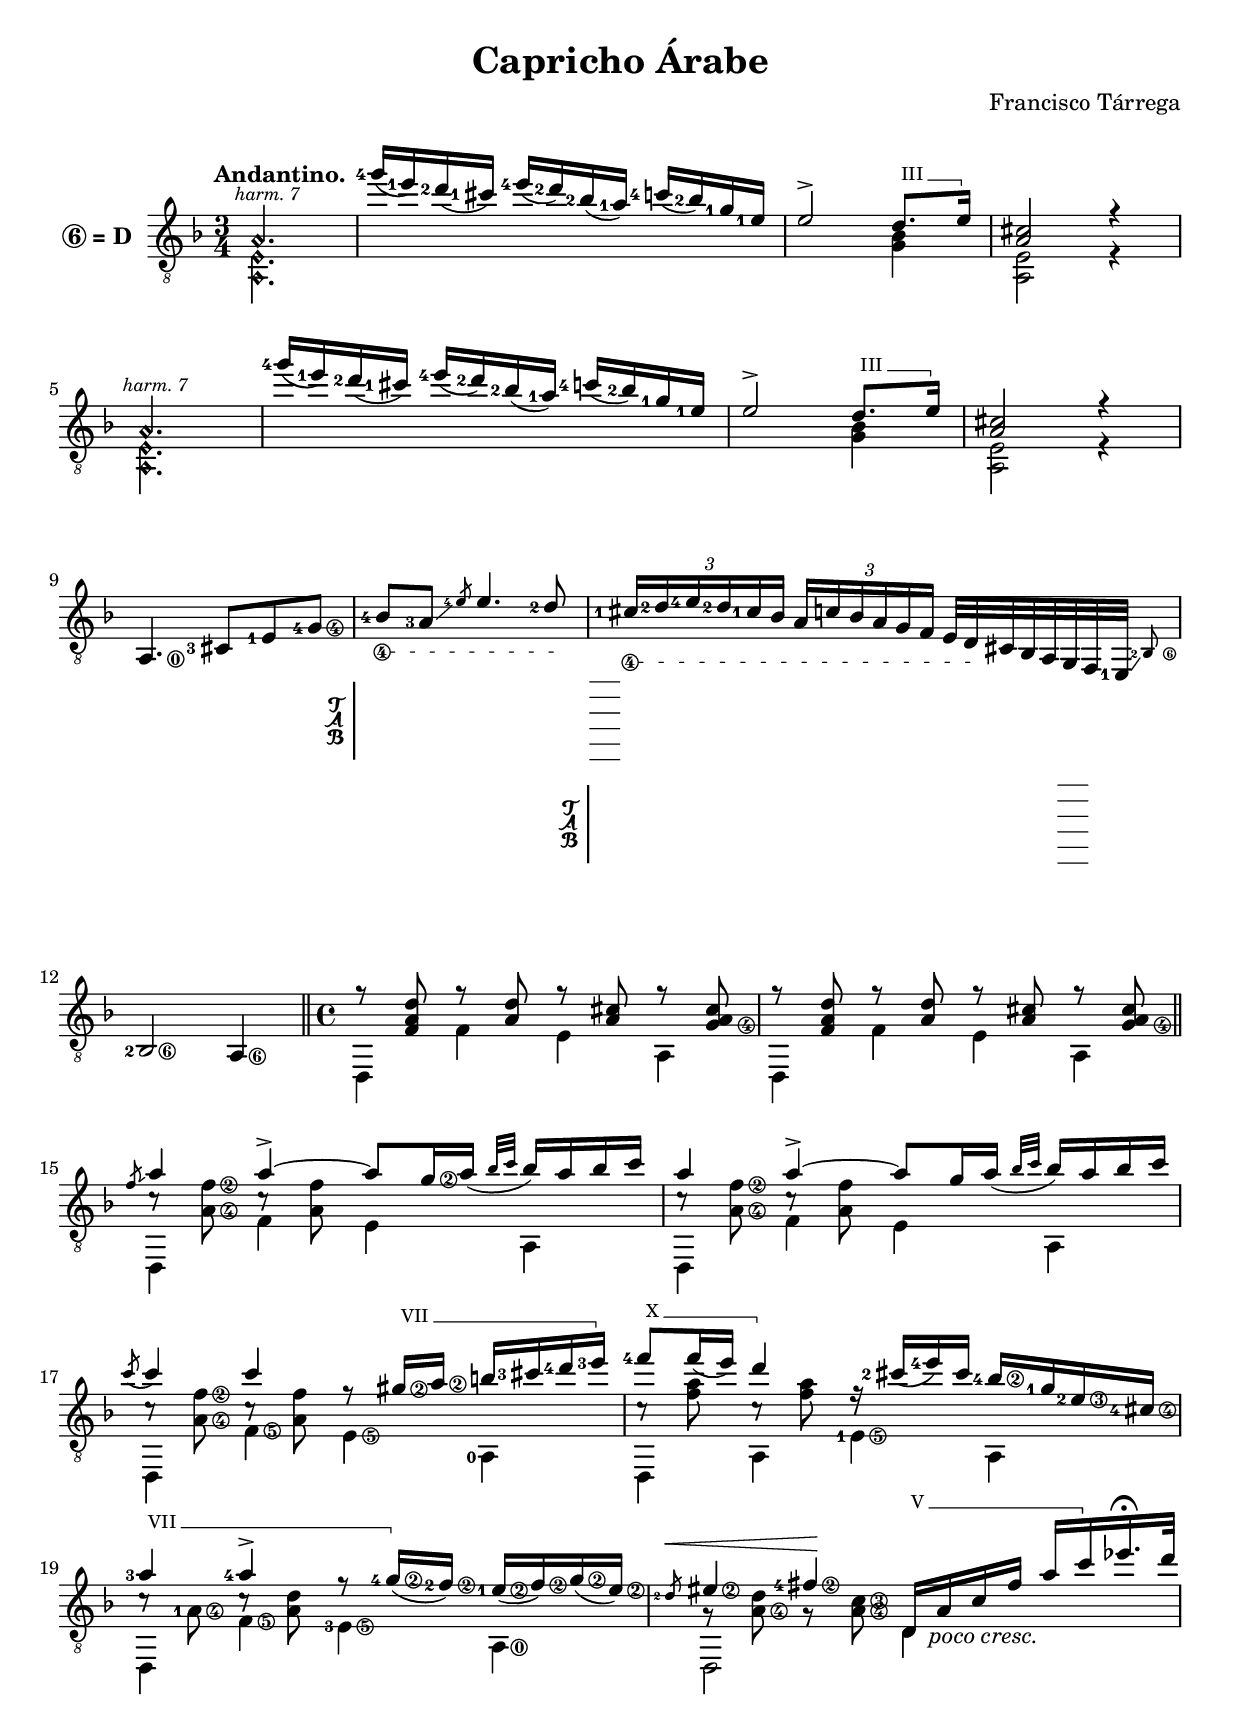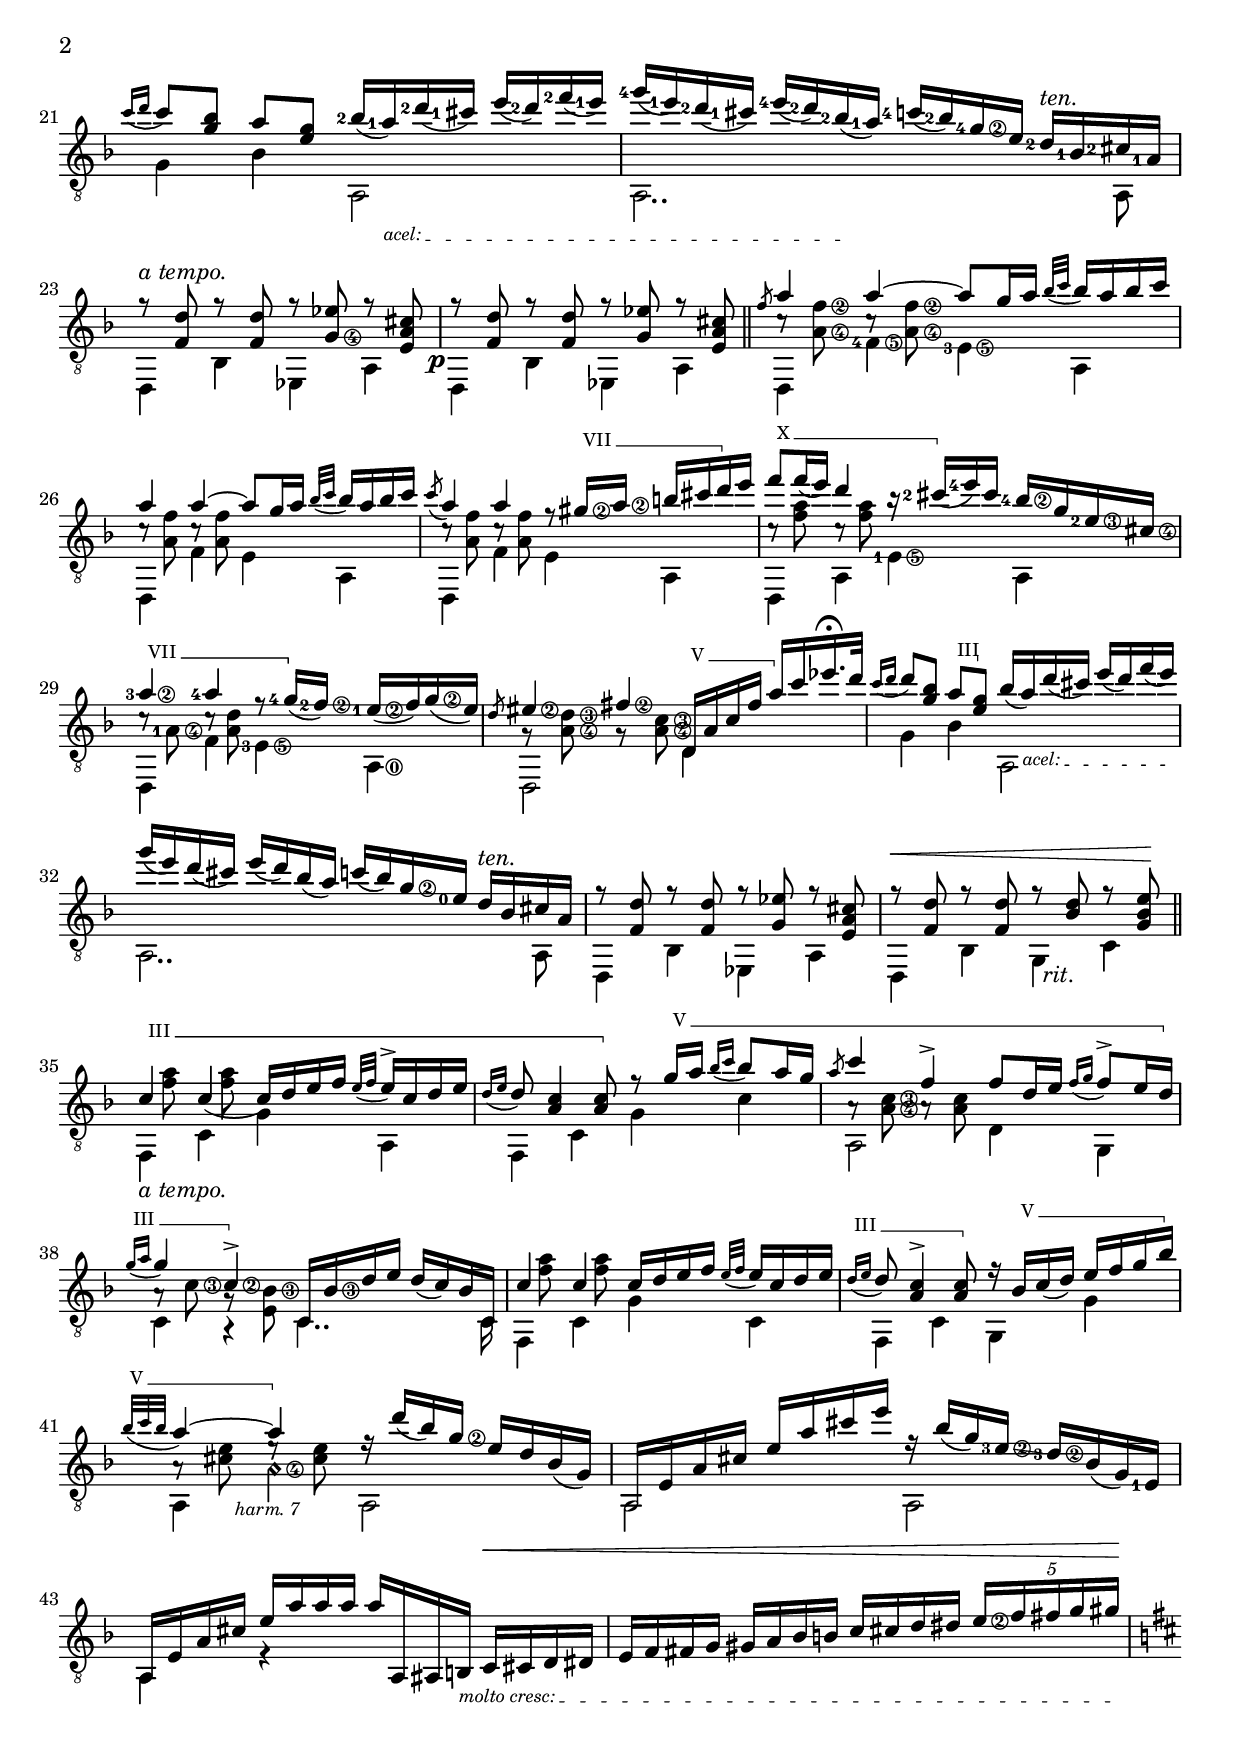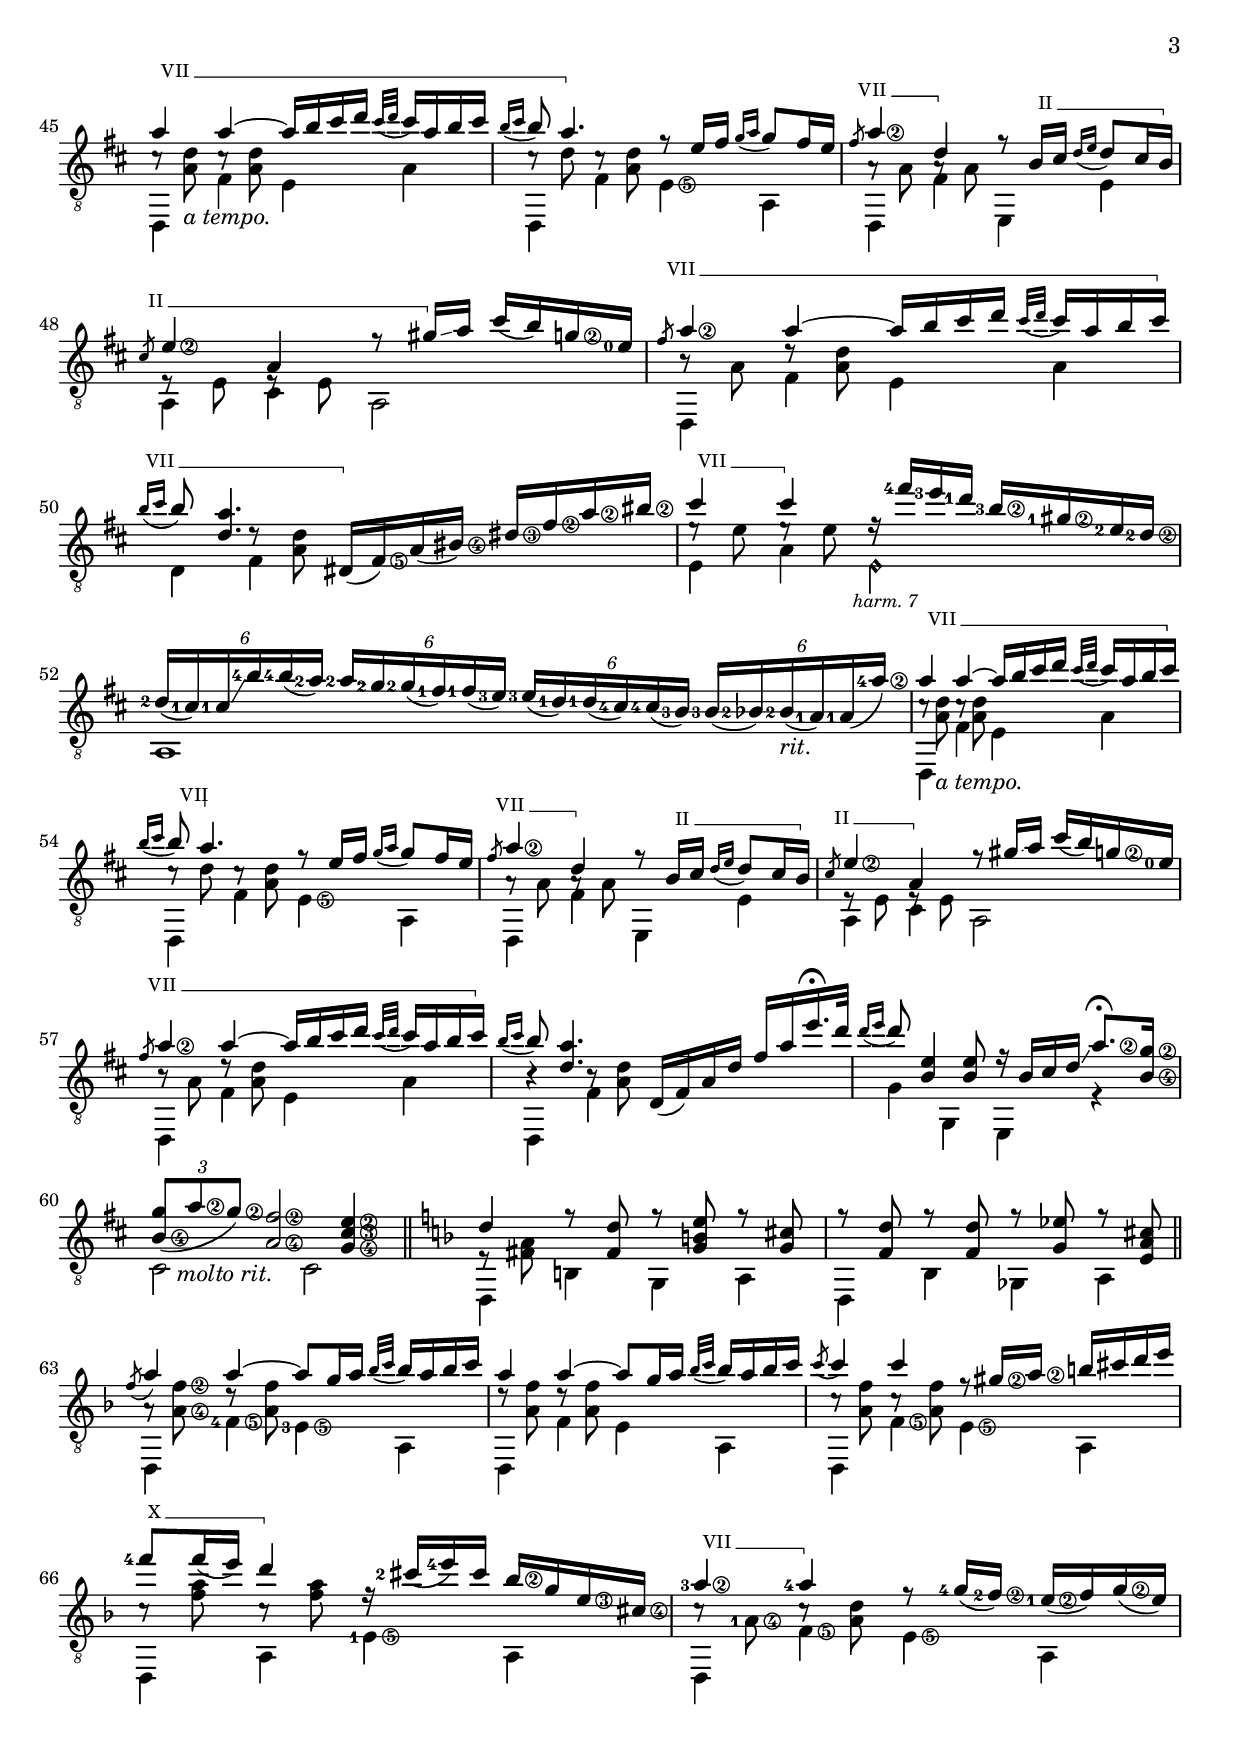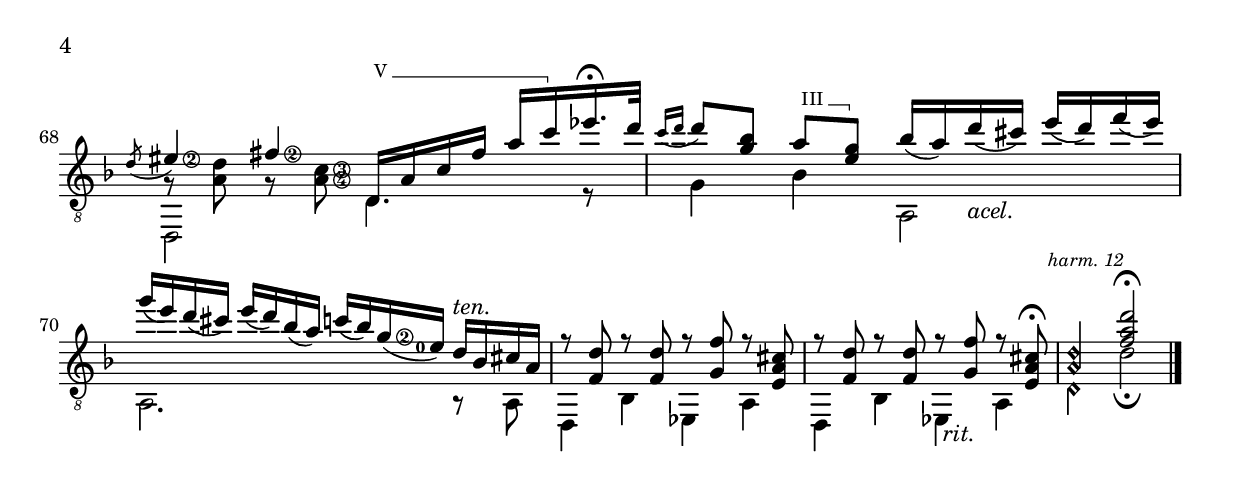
\version "2.18.2"
\header {
  title = "Capricho Árabe"
  composer = "Francisco Tárrega"
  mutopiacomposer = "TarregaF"
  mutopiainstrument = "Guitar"
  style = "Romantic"
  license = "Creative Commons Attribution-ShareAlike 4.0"
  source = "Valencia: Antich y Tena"
  % From Boije 827
  date = "1892"
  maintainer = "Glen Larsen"
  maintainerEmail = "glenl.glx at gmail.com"
}

\paper {
  % add space between composer/opus markup and first staff
  markup-system-spacing #'padding = #3
  % add a little space between composer and opus
  markup-markup-spacing #'padding = #1.2
  top-margin = 7\mm
  bottom-margin = 6\mm
}

%% http://lsr.di.unimi.it/LSR/Item?id=616
stringNumberSpanner =
  #(define-music-function (parser location StringNumber) (string?)
    #{
      \override TextSpanner.style = #'dashed-line
      \override TextSpanner.dash-period = #2.0
      \override TextSpanner.font-size = #-5
      \override TextSpanner.bound-details.left.stencil-align-dir-y = #CENTER
      \override TextSpanner.bound-details.left.text = \markup { \circle \number $StringNumber }
    #})

% hide string numbers across a span of music
hideStrNo =
  #(define-music-function (parser location arg) (ly:music?)
    #{
      \omit Voice.StringNumber
      $arg
      \undo \omit Voice.StringNumber
    #})

tspanner =
  #(define-music-function (parser location arg) (string?)
    #{
      \override TextSpanner.style = #'dashed-line
      \override TextSpanner.dash-period = #2.0
      \override TextSpanner.font-size = #-2
      \override TextSpanner.bound-details.left.stencil-align-dir-y = #DOWN
      \override TextSpanner.bound-details.left.text = \markup{\italic $arg }
    #})

% Barre glyph code from snippets (modified slightly)

%% Syntax: \bbarre #"text" { notes } - text = any number of box
bbarre =
#(define-music-function (barre location str music) (string? ly:music?)
   (let ((elts (extract-named-music music '(NoteEvent EventChord))))
     (if (pair? elts)
         (let ((first-element (first elts))
               (last-element (last elts)))
           (set! (ly:music-property first-element 'articulations)
                 (cons (make-music 'TextSpanEvent 'span-direction -1)
                       (ly:music-property first-element 'articulations)))
           (set! (ly:music-property last-element 'articulations)
                 (cons (make-music 'TextSpanEvent 'span-direction 1)
                       (ly:music-property last-element 'articulations))))))
   #{
       \textSpannerUp
       \once \override TextSpanner #'font-size = #-2
       \once \override TextSpanner #'font-shape = #'upright
       \once \override TextSpanner #'staff-padding = #3
       \once \override TextSpanner #'style = #'line
       \once \override TextSpanner #'to-barline = ##f
       \once \override TextSpanner #'bound-details =
            #`((left
                (text . ,#{ \markup{\concat{ #str " " }} #})
                (Y . 0)
                (padding . 0.25)
                (attach-dir . -4))
	       (right
		(text . ,#{ \markup { \draw-line #'( 0 . -.5) } #})
		(Y . 0)
		(padding . 0.25)
		(attach-dir . 2)))
       $music
   #})


\layout {
%{
  \context {
    \Voice
    \override StringNumber #'stencil = ##f
  }
%}
  \context {
    \Staff
    \override Fingering #'staff-padding = #'()
    \override Fingering #'add-stem-support = ##t
    \mergeDifferentlyDottedOn
    \mergeDifferentlyHeadedOn
  }
  \context {
    \Dynamics
    \override DynamicTextSpanner #'style = #'none
  }
}

global = {
  \time 3/4
  \key d \minor
}

myfingering = {
  \set fingeringOrientations = #'(left)
  \set stringNumberOrientations = #'(right)
}

upperVoice = \relative c' {
  \voiceOne
  \dynamicUp
  \myfingering
  \repeat unfold 2 {
    \harmonicsOn \hideStrNo { <a\4>2.-\markup{\italic {\fontsize #-2 {\halign #-0.5 "harm. 7"}}} }\harmonicsOff |
    \slurDown
    <g''-4>16( <e-1>) <d-2>( <cis-1>) <e-4>( <d-2>) <bes-2>( <a-1>) <c-4>( <bes-2>) \hideStrNo{ <g-1\2> <e-1\2> } |
    \slurNeutral
    \hideStrNo{ <e\2>2->\bbarre #"III" { d8. <e\2>16 } } |
    <cis a>2 r4 |
    \break
  }
  <a,\0>4. <cis-3>8 <e-1> <g-4\4> |

  \set TabStaff.minimumFret = #4
  \stringNumberSpanner "4"
  \textSpannerDown
  \hideStrNo{ <bes-4\4>8\startTextSpan <a-3>\glissando \slashedGrace <e'-4\4> <e\4>4. <d-2\4>8\stopTextSpan } |
  \set TabStaff.minimumFret = #0
  \hideStrNo{ \tuplet 3/2 { <cis-1\4>16\startTextSpan <d-2\4> <e-4\4> <d-2\4> <cis-1\4> <bes\4> }
              \tuplet 3/2 { <a\4> <c\4> <bes\4> <a\4> <g\4> <f\4> }
              <e\4>32 <d\4>\stopTextSpan cis bes a g f
            } \afterGrace <e-1>32\glissando <bes'-2\6>8 |
  <bes-2\6>2 <a\6>4 |

  \bar "||" \time 4/4

  \repeat unfold 2 {
    r8 <d' a f> r <d a> r <cis a> r <cis a g\4> |
  }
  \bar "||"
  \slashedGrace f8\glissando a4 a->~ a8 <g\2>16 a( \grace { bes32 c } bes16) a bes c |
  a4 a~-> a8 \hideStrNo{ <g\2>16 a( \grace{bes32 c} bes16) a bes c } |
  \acciaccatura c8 c4 c r8\bbarre #"VII" { <gis\2>16 <a\2> b <cis-3> <d-4> <e-3> } |
  \bbarre #"X" { <f-4>8 f16( e) d4 r16 } <cis-2>( <e-4>) cis
    \set minimumFret = #7
    <bes-4\2> <g-1>
    <e-2\3> <cis-4\4> |
    \set minimumFret = 0

  \bbarre #"VII" { <a'-3>4 <a-4>-> r8 <g\2-4>16( } <f-2\2>) <e-1\2>( <f\2>) <g\2>( <e\2>) |
  \set minimumFret = #5
  \slashedGrace <d-2>8\< <eis\2>4 <fis-4\2>\! \bbarre #"V" { d,16_\markup{\halign #-1.5 \italic "poco cresc."} a' c fis a c } ees16.\fermata d32 |
  \set minimumFret = #0

  \tspanner "acel: "
  \textSpannerDown
  \acciaccatura {c16 d} c8 <bes g> a[ <g e>8] <bes-2>16( <a-1>)\startTextSpan <d-2>( <cis-1>) e( <d-2>) <f-2>( <e-1>) |
  <g-4>16( <e-1>) <d-2>( <cis-1>) <e-4>( <d-2>) <bes-2>(\stopTextSpan <a-1>) <c-4>( <bes-2>) <g-4\2> <e> <d-2>^\markup{\italic "ten."} <bes-1> <cis-2> <a-1> |

  r8^\markup{\italic "a tempo."} <d f,> r q r <ees g,\4> r <cis a e> |
  r8 <d f,> r q r <ees g,> r <cis a e> |
  \bar "||"
  \slashedGrace f8 a4 a~ a8 g16 a \acciaccatura{ bes32 c } bes16 a bes c |

  a4 a~ a8 g16 a \acciaccatura{ bes32 c } bes16 a bes c |
  \acciaccatura c8 a4 a r8 \bbarre #"VII" { <gis\2>16 <a\2> b cis d } e |

  \set minimumFret = #8
  \bbarre #"X" { f8 f16( e) d4 b16\rest <cis-2>16( } <e-4>)cis <bes-4\2> g <e-2\3> <cis\4> |
  \set minimumFret = #5
  \bbarre "VII" { <a'-3\2>4 \hideStrNo {<a-4\2>} r8 <g-4>16( } <f-2\2>) <e-1\2>16[( f) <g\2>( e)] |
  \set minimumFret = #5

  \slashedGrace d8 <eis\2>4 <fis\2> \bbarre #"V" { d,16 a' c fis a } c ees16.\fermata d32 |
  \set minimumFret = #0
  
  \acciaccatura {c16 d} d8 <bes g> \bbarre #"III" { a[ <g e>8] } bes16(
    \tspanner "acel: "
    \textSpannerDown
    a)\startTextSpan d( cis) e( d) f( e)\stopTextSpan |

  g16( e) d( cis) e( d) bes( a) c( bes) <g\2> <e-0> d^\markup{\italic "ten."} bes cis a |
  r8 <d f,> r q r <ees g,> r <cis a e> |
  r8\< <d f,>r q r <d bes> r <e bes g>\! |
  \bar "||"

  \set minimumFret=#5
  \bbarre #"III" { c4 c( c16) d e f \acciaccatura{e32 f} e16-> c d e |
  \set minimumFret=#3
  \acciaccatura{d16 e} d8 <c a>4 q8 } r \bbarre #"V" { g'16 a \acciaccatura{bes16 c} bes8 a16 g |
  \set minimumFret=#5
  \slashedGrace a8 c4 f,-> f8 d16 e \acciaccatura{f16 g} f8-> e16 d } |
  \set minimumFret=#0

  \bbarre #"III" { \acciaccatura {g16 a} g4 <c,\2>-> } c,16 <bes'\3> d e d( c) bes c, |
  c'4 c c16 d e f \acciaccatura {e32 f} e16 c d e |
  \bbarre #"III" { \acciaccatura {d16 e} d8 <c a>4-> q8 } r16 \bbarre #"V" { \set minimumFret=#5 bes c( d) e f g bes } |
  \set minimumFret=#0

  \bbarre #"V" { \acciaccatura{bes32 c bes} a4~ a r16 } d16( bes) <g\2> e d bes( g) |
  a,16 e' a cis e a cis e r bes( g) <e-3\2>\glissando <d-3\2> bes( g) <e-1> |

  \tspanner "molto cresc: "
  \textSpannerDown
  a,16 e' a cis e a a a a a,, ais b\startTextSpan c\< cis d dis |
  e16 f fis g gis a bes b c cis d dis \set minimumFret=#5
    \tuplet 5/4 { <e\2>16[ f fis g gis\!\stopTextSpan ] } |
  \set minimumFret=#0

  \key d \major
  \bbarre #"VII" { a4 a~ a16 b cis d \acciaccatura{ cis32 d } cis16 a b cis |
  \acciaccatura{ b16 cis } b8 a4. r8 } \set minimumFret=5 e16 fis \acciaccatura{ g16 \hideStrNo{<a\2>} } g8 fis16 e |
  \set minimumFret=#0
  \bbarre #"VII" { \slashedGrace{ \hideStrNo{ <fis\2>8 }} \set minimumFret=#7 <a\2>4 d, r8 }
    \bbarre #"II" { \set minimumFret=#2 b16 cis \acciaccatura{ d16 e } d8 cis16 b } |

  \bbarre #"II" { \slashedGrace{ \hideStrNo{ <cis\2>8 }} <e\2>4 a, r8 gis'16\glissando } a cis( b) <g\2> <e-0> |
  \bbarre #"VII" { \slashedGrace{ \hideStrNo{ <fis\2>8 }} <a\2>4 a4~ a16 b cis d \acciaccatura{ cis32 d } cis16 a b cis } |
  \bbarre #"VII" { \acciaccatura{ b16 cis } b8 <a d,>4. dis,,16( } <fis\5>) \hideStrNo{ <a\4>( } <bis\4>) <dis\3> <fis\2> <a\2> <bis\2> |

  \bbarre #"VII" { cis4 cis r16 } <fis-4> <e-3> <d-1> <b-3\2> <gis-1\2> <e-2> <d-2\2> |
  \tuplet 6/4 { <d-2>16( <cis-1>) <cis-1>\glissando \hideStrNo{ <b'-4\2> <b-4\2>( <a-2\2>) } }
    \tuplet 6/4 { \hideStrNo{ <a-2\2>\glissando <g-2\2> <g-2\2>( <fis-1\2>) <fis-1\2>( <e-3\2>) } }
    \tuplet 6/4 { \hideStrNo{ <e-3\3>( <d-1\3>) <d-1\3>( <cis-4\3>) } \hideStrNo{ <cis-4\4>( <b-3\4>) } }
    \tuplet 6/4 { \hideStrNo{ <b-3\4>( <bes-2\4>) <bes-2\4>(_\markup{\italic{"rit."}} <a-1\4>) <a-1\4>( } <a'-4\2>) } |

  \bbarre #"VII" { a4 a~ a16 b cis d \acciaccatura{ cis32 d } cis16 a b cis } |
  \acciaccatura{ b16 cis } \bbarre #"VII" { b8 a4. r8 } \set minimumFret=5 e16 fis \acciaccatura{ g16 \hideStrNo{<a\2>} } g8 fis16 e |
  \set minimumFret=#0
  \bbarre #"VII" { \slashedGrace{ \hideStrNo{ <fis\2>8 }} \set minimumFret=#7 <a\2>4 d, r8 }
    \set minimumFret=#2 \bbarre #"II" { b16 cis \acciaccatura{ d16 e } d8 cis16 b } |

  \bbarre #"II" { \slashedGrace{ \hideStrNo{ <cis\2>8 }} <e\2>4 a, r8 } gis'16\glissando a cis( b) <g\2> <e-0> |
  \bbarre #"VII" { \slashedGrace{ \hideStrNo{ <fis\2>8 }} <a\2>4 \hideStrNo{ <a\2>4~ } a16 b cis d \acciaccatura{ cis32 d } cis16 a b cis } |
  \acciaccatura{ b16 cis } \hideStrNo{ b8 <a d,\3>4. d,,16( <fis\5>) <a\4> <d\3> <fis\2> <a\2> } e'16.\fermata d32 |

  \acciaccatura{ d16 e } d8 <e, b>4 q8 r16 b16 cis d\glissando <a'\2>8.\fermata <g\2 b,\4>16 |
  \tuplet 3/2 { <g b,\4>8( a\2 g\2) } <fis\2 a,\4>2 <e\2 cis\3 g\4>4 |
  \bar "||"
  \key d\minor
  d4 r8 <d fis,>8 r <e b g> r \hideStrNo { <cis\3 g> } |

  r8 <d f,> r q r <ees g,> r <cis a e> |
  \bar "||"
  \set minimumFret=#5
  \acciaccatura{ \hideStrNo{ <f\1>8 } } a4 a~ a8 g16 a \acciaccatura{ bes32 c } bes16 a bes c |
  a4 a~ a8 g16 a \acciaccatura{ bes32 c } bes16 a bes c |
  \set minimumFret=#0

  \acciaccatura c8 c4 c r8 <gis\2>16 <a\2> b cis d e |
  \bbarre #"X" { <f-4>8 f16( e) d4 r16 } <cis-2>( <e-4>) cis
    \set minimumFret=#7
    <bes\2> g
    <e\3> <cis\4> |

  \set minimumFret=#5
  \bbarre #"VII" { <a'-3\2>4 \hideStrNo{ <a-4\2> } r8 } <g-4>16( <f-2\2>) <e-1\2>( f) <g\2>( e) |
  \set minimumFret=#0
  \acciaccatura{ d8 } <eis\2>4 <fis\2> \set minimumFret=#5 \bbarre #"V" { d,16 a' c fis a c } ees16.\fermata d32 |
  \set minimumFret=#0

  \acciaccatura {c16 d} d8 <bes g> \bbarre #"III" { a[ <g e>8] } bes16( a) d(_\markup{\italic "acel."} cis) e( d) f( e) |
  g16( e) d( cis) e( d) bes( a) c( bes) <g\2>( <e-0>) d^\markup{\italic "ten."} bes cis a |

  r8 <d f,> r q r <f g,> r <cis a e> |
  r8 <d f,> r q r <f g,> r <cis a e>\fermata |
  \harmonicsOn \hideStrNo{ <d\4 a\5>2-\markup{\italic {\fontsize #-2 {\halign #-0.5 "harm. 12"}}} } \harmonicsOff <d' a f>2\fermata
  \bar "|."
}

lowerVoice = \relative c {
  \voiceTwo
  \myfingering
  \repeat unfold 2 {
    \harmonicsOn \hideStrNo{ <e\5 a,\6>2. } \harmonicsOff |
    s2. |
    s2 <bes' g>4 |
    <e, a,>2 r4 |
  }
  s2.*4 |

  \repeat unfold 4 { d,4 \set minimumFret=#7 f' e a, \set minimumFret=#0 | }
  d,4 <f'\5> <e\5> <a,-0> |
  d,4 a' <e'-1\5> a, |

  d,4 <f'\5> <e-3\5> <a,\0> |
  d,2 \hideStrNo{ <d'\5>4 } s |

  g4 bes a,2 |
  a2.. a8 |

  d,4 bes' ees, a |
  d,4-\tweak X-offset #-2 \p bes' ees, a |
  d,4 <f'-4\5> <e-3\5> a, |

  \repeat unfold 2 {
    d,4 \set minimumFret = #5 f' e a, \set minimumFret = #0 |
  }

  d,4 \set minimumFret=#5 a' <e'-1\5> a, \set minimumFret=#0 |
  d,4 \set minimumFret=#5 f' <e-3\5> <a,\0> \set minimumFret=#0 |

  d,2 \hideStrNo{ <d'\5>4 } s |
  g4 bes a,2 |

  a2.. a8 |
  d,4 bes' ees, a |
  d,4 bes' \once\override TextScript.X-offset = #1 g_\markup{\italic "rit."} c |

  \set minimumFret=#3
  f,4-\markup{\italic "a tempo."} c' g' a, |
  f4 c' g' c |
  a,2 d4 g, |
  \set minimumFret=#0

  c4 a\rest c4.. c16 |
  f,4 c' g' c, |
  f,4 c' g \hideStrNo{ <g'\4> } |

  a,4 \harmonicsOn <a'\4>_\markup{\italic{\fontsize #-2 {\center-align "harm. 7"}}} \harmonicsOff a,2 |
  a2 a |

  a4 r s2 |
  s1 |

  d,4 \hideStrNo{ <fis'\5> } \set minimumFret=#5 e a | \set minimumFret=#0
  d,,4 \hideStrNo{ <fis'\5> } <e\5> a, |
  d,4 \hideStrNo{ <fis'\5> } e, e' |

  a,4 cis a2 |
  d,4 \hideStrNo{ <fis'\5> } e a |
  d,4 \hideStrNo{ <fis\5>4 } s2 |

  \set minimumFret=#7
  e4 a \harmonicsOn \hideStrNo <e\5>2-\markup{\italic {\fontsize #-2 {\halign #-0.5 "harm. 7"}}} \harmonicsOff |
  \set minimumFret=#0
  a,1 |

  d,4 \hideStrNo{ <fis'\5> } \set minimumFret=#5 e a | \set minimumFret=#0
  d,,4 \hideStrNo{ <fis'\5> } <e\5> a, |
  d,4 \hideStrNo{ <fis'\5> } e, e' |

  a,4 cis a2 |
  d,4 \hideStrNo{ <fis'\5> <e\5> <a\4> } |
  d,,4 \hideStrNo{ <fis'\5> } s2 |

  g4 g, e r |
  \set minimumFret=#5
  cis'2_\markup{\italic{\halign #-1.5 "molto rit." }} cis |
  \set minimumFret=#0
  d,4 b' g a |

  d,4 bes' ges a |
  d,4 <f'-4\5> <e-3\5> a, |
  \hideStrNo{ d,4 <f'\5> <e\5> <a,\6> } |

  d,4 <f'\5> <e\5> a, |
  d,4 a' <e'-1\5> a, |

  d,4 <f'\5> <e\5> a, |
  d,2 \hideStrNo { <d'\5>4. } r8 |

  g4 bes a,2 |
  a2. a8\rest a8 |

  d,4 bes' ees, a |
  d,4 bes' ees,_\markup{\halign #-1.5 \italic "rit."} a |
  \harmonicsOn \hideStrNo{ <d\6>2 } \harmonicsOff d'2_\fermata
}

middleVoice = \relative c' {
  \voiceThree
  \stemDown
  \myfingering
  s2.*12 |
  s1*2 |
  c8\rest <f\2 a,\4> c\rest \hideStrNo{ <f\2 a,\4> } s2 |

  \set minimumFret = #6
  \repeat unfold 2 { c8\rest <f\2 a,\4> c\rest q s2 | }
  \set minimumFret = #10
  c8\rest <a' f> c,\rest q s2 |
  \set minimumFret = #7

  c8\rest <a-1\4> c\rest <d a> s2 |
  g,8\rest \set minimumFret = #5 <d' a\4>8 g,\rest <c\3 a\4> s2 |
  \set minimumFret = #0

  s1*2 |

  s1*2 |
  c8\rest <a\4 f'\2> c8\rest <a\4 f'\2> s2 |

  \repeat unfold 2 {
    c8\rest \set minimumFret = #5 <a f'> c8\rest <a f'> s2 \set minimumFret = #0 |
  }

  c8\rest \set minimumFret=#10 <a' f> c,8\rest <a' f> s2 \set minimumFret=#0 |
  c,8\rest \set minimumFret=#5 <a-1\4> c8\rest <d a> s2 \set minimumFret=#0 |

  g,8\rest <d'\3 a\4> g,8\rest <c\3 a\4> s2 |
  s1 |

  s1*3 |

  s8 <a' f>  s q s2 |
  s1 |
  a,8\rest \set minimumFret=#5 <c\3 a\4> a\rest q s2 \set minimumFret=#0 |

  a8\rest <c\3> g\rest <bes\3 e,>8 s2 |
  s8 <a' f>8 s q s2 |
  s1 |

  \set minimumFret=#5
  a,8\rest <e' cis>8 e8\rest <e cis> s2 |
  s1 |

  s1*2 |

  c8\rest <d a>_\markup{\italic "a tempo."}  c\rest q s2 |
  c8\rest d c\rest <d a> s2 |
  a8\rest a a\rest a s2 |

  e8\rest e e\rest e s2 |
  b'8\rest a d\rest <d a> s2 |
  s4 d8\rest <d a> s2 |

  \set minimumFret=#9
  e8\rest e e8\rest e s2 |
  \set minimumFret=#0
  s1 |

  c8\rest <d a>_\markup{\italic "a tempo."} c\rest q s2 |
  c8\rest d c\rest <d a> s2 |
  a8\rest a a\rest a s2 |

  e8\rest e e\rest e s2 |
  b'8\rest \hideStrNo{ <a\4> d\rest <d\3 a\4> } s2 |
  b4\rest b8\rest \hideStrNo{ <d\3 a\4>8 } s2 |

  s1*2 |
  e,8\rest <a fis> s2. |

  s1 |
  a8\rest <f'\2 a,\4> d\rest \hideStrNo{ <f\2 a,\4> } s2 |
  \hideStrNo{ d8\rest <f\2 a,\4> d\rest <f\2 a,\4> } s2 |

  \set minimumFret = #6
  c8\rest \hideStrNo{ <f\2 a,\4> } c\rest q s2 |
  c8\rest \hideStrNo{ <a' f> c,\rest <a' f> } s2 |
  \set minimumFret = #0

  c,8\rest <a-1\4> c\rest <d a> s2 |
  g,8\rest <d' a> g,\rest <c\3 a\4> s2 |

  s1*2 |
}


\score {
  <<
    \new Staff = "Guitar"
    <<
      \global
      \clef "treble_8"
      \set Staff.instrumentName = \markup\bold{\circle {6} "= D "}
      \set fingeringOrientations = #'(left)
      \set stringNumberOrientations = #'(right)
      \tempo "Andantino."
      \new Voice = "upperVoice" \upperVoice
      \new Voice = "lowerVoice" \lowerVoice
      \new Voice = "middleVoice" \middleVoice
    >>
%{
    \new TabStaff = "Guitar tabs" \with {
      stringTunings = #guitar-drop-d-tuning
      restrainOpenStrings = ##t
    } <<
      \clef "moderntab"
      \global
%      \set TabStaff.restrainOpenStrings = ##t
      \new TabVoice = "upperVoice" \upperVoice
      \new TabVoice = "lowerVoice" \lowerVoice
      \new TabVoice = "middleVoice" \middleVoice
    >>
%}
  >>
  \layout {}
}

\score {
  <<
    \new Staff = "Guitar" \with {
      midiInstrument = #"acoustic guitar (nylon)"
    }
    <<
      \global
      \clef "treble_8"
      \new Voice = "upperVoice" \upperVoice
      \new Voice = "lowerVoice" \lowerVoice
      \new Voice = "middleVoice" \middleVoice
    >>
  >>
  \midi {
    \tempo 4 = 90
  }
}
